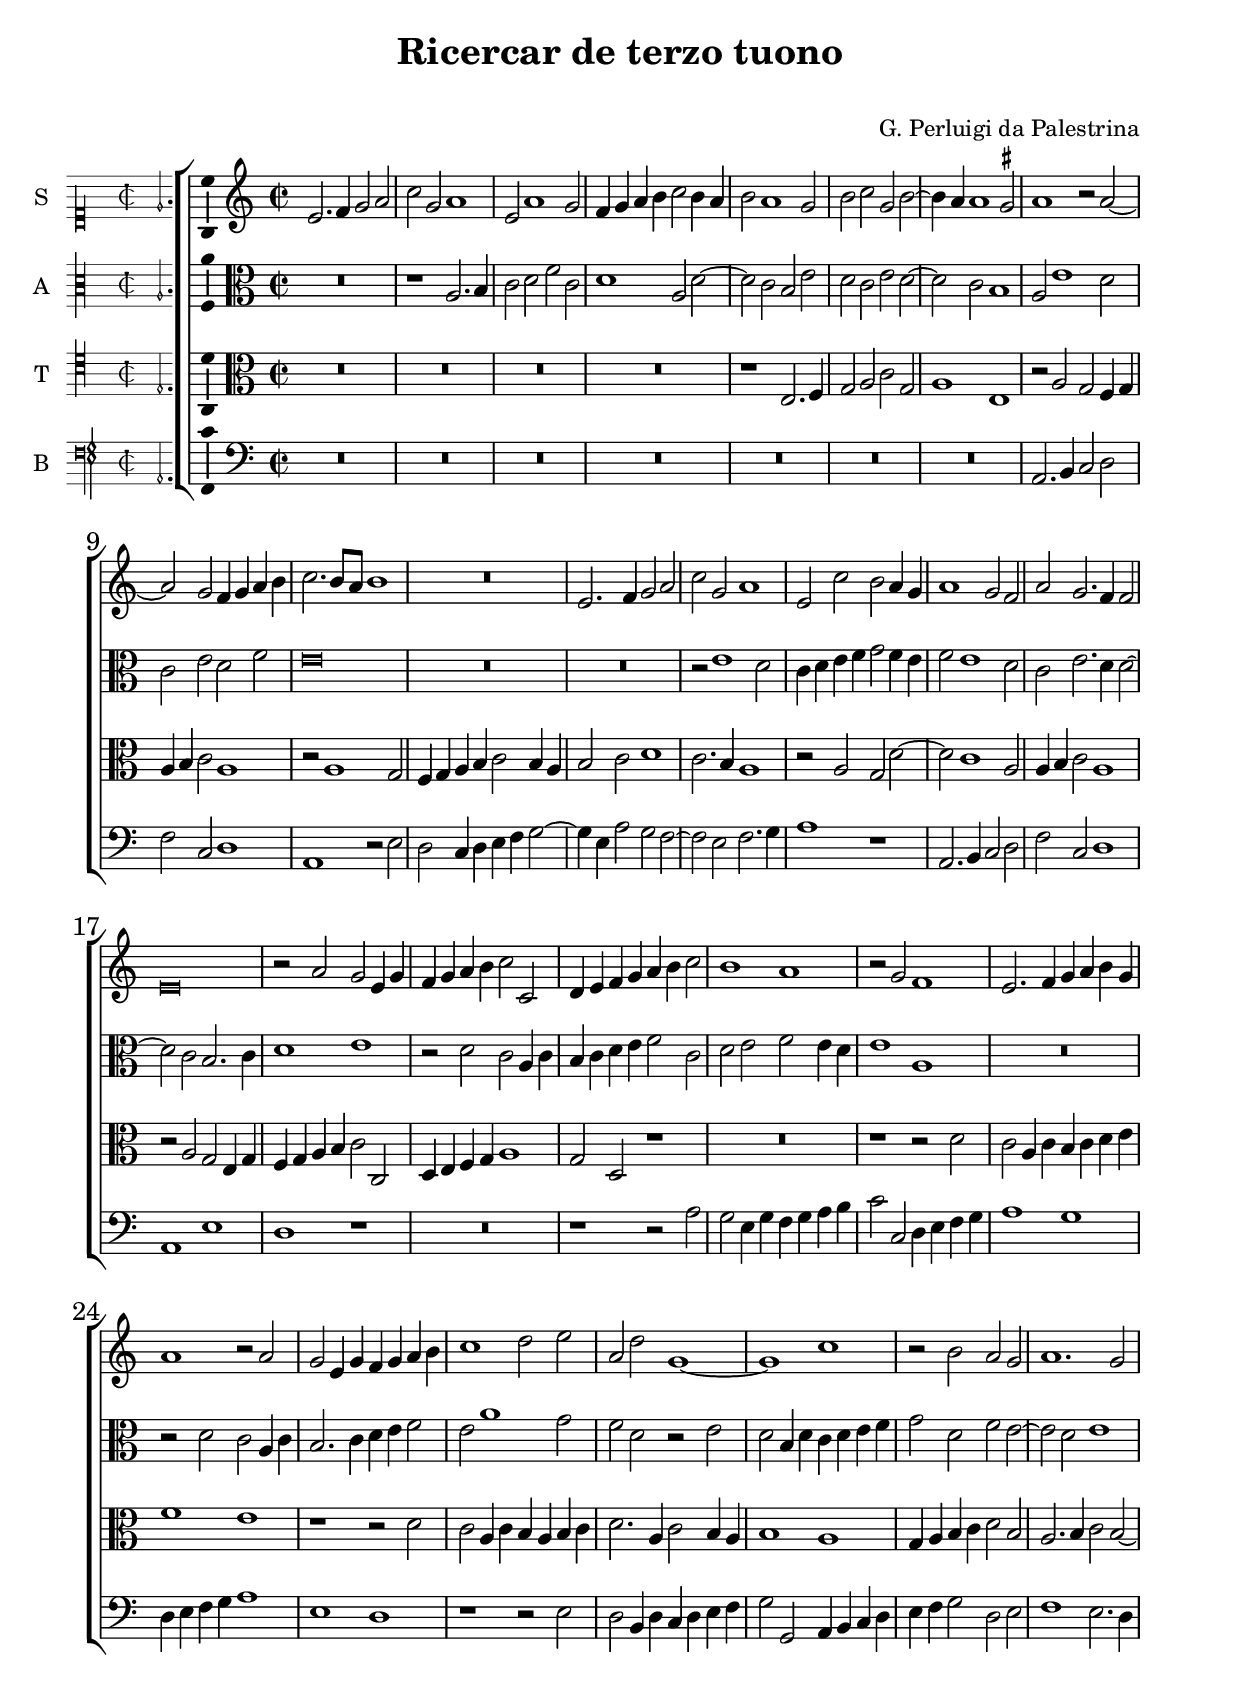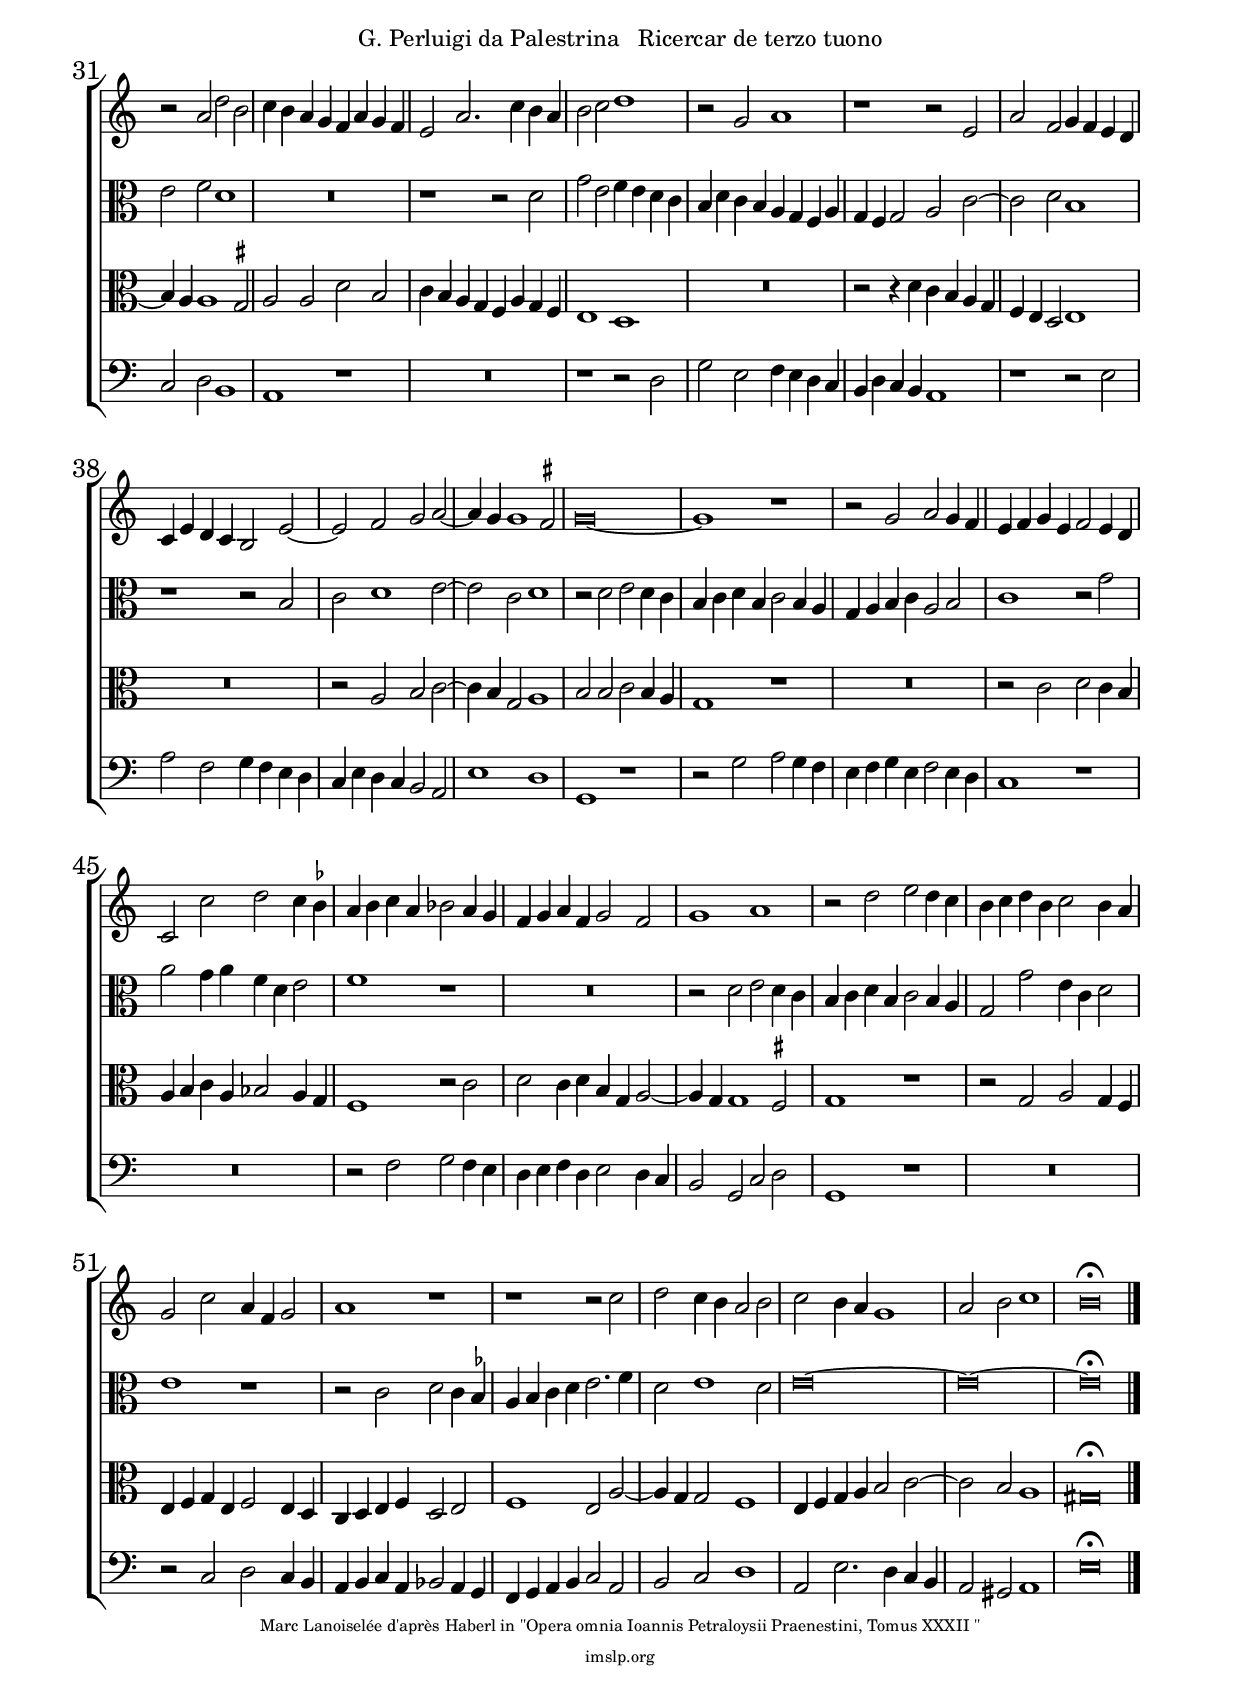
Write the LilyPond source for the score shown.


\paper {
  
  %indent = 20\mm  
  line-width = 176\mm		%160
  ragged-bottom = ##t
        oddHeaderMarkup = \markup \fill-line {
    % interpret markup if its not first page of the current book(part)
    \on-the-fly #not-first-page \line { "'"  \fromproperty #'header:title
"'" }
  }
  evenHeaderMarkup = \markup \fill-line {
    % interpret markup if its not first page of the current book(part)
    \on-the-fly #not-first-page \line {  \fromproperty #'header:composer " " \fromproperty #'header:title
 }
  }
  system-system-spacing = #'((basic-distance . 15) (padding . 1))
  bottom-margin = 15\mm
  
}

\layout {
  
      \context {
      \Score
      \override SpacingSpanner.common-shortest-duration =
        #(ly:make-moment 6/4)
    }
    \context {
    \Voice
    \consists "Ambitus_engraver"
    \override StaffSymbol.thickness = #1.75
  }
}


\version "2.19.40"

%#(set-global-staff-size 21)

\header {
  
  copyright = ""
    
  title = "Ricercar de terzo tuono"
  
  subtitle = " "
  
  composer = "G. Perluigi da Palestrina"
  
  arranger = ""
  
  instrument = ""
  
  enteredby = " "
  
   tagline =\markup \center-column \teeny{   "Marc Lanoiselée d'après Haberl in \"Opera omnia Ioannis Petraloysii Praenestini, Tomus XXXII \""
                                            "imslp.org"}
  
  % metre = "metre"
  
  % opus = "opus"
  
  %piece = "Tragédie David et Jonathas 1688"
  
  % poet = "poet"
  
  %copyright = \markup { \fontsize #-3 "non-commercial copy Welcome. Arrangement Marc  Lanoiselée d'après fond Philidor BNF"}
  
  
  
  
  
}



%///////////////Outils pour Parties///////////////// 

%\partial 4*2 \repeat volta 2{   

%\alternative{{\partial 4*1 fin1 }  { fin2  \bar "|." }} 

%\set Staff.clefTransposition = #7

%^\markup{\center-column { (tr) }}

%\set Score.repeatCommands = #'((volta "1") ) 

%\set Score.repeatCommands = #'((volta #f))

%/////////////////////////////////////////////////////
ficta = { \once \set suggestAccidentals = ##t }
hem = ^\markup{  \pad-around #0.4 \rotate # -90  "[ "}  %hémiole sur une note

delb =\override Staff.BarLine.transparent = ##t %bar transparent
adelb = \revert Staff.BarLine.transparent           %fin bar transparent

Cbarre={  \numericTimeSignature  %C barré aves 4/2
  \time 2/1
  \once \override Staff.TimeSignature.stencil = #ly:text-interface::print 
  \once \override Staff.TimeSignature.text = \markup \musicglyph 
#"timesig.C22" 
  \time 4/2 }

%************PartieUn**********************************
IncipitPartieUn ={ 
  
    \time 2/2
    \clef "petrucci-c1"
    \key c \major
    e'2.}

PartieUn = {
  \override NoteHead.style = #'baroque
   \override Score.BarNumber.font-size = #1
 \clef "treble"
 \key c \major
 \time 4/2
 \Cbarre
  e'2. f'4 g'2 a'2  |  % 1
 c''2 g'2 a'1  |  % 2
 e'2 a'1 g'2  |  % 3
 f'4   g'4   a'4   b'4   c''2 b'4   a'4    |  % 4
 b'2 a'1 g'2  |  % 5
 b'2 c''2 g'2 b'2 ~  |  % 6
 b'4   a'4   a'1 \ficta gis'2  |  % 7
 a'1 r2  a'2 ~  |  % 8
 a'2 g'2 f'4   g'4   a'4   b'4    |  % 9
 c''2. b'8   a'8   b'1  |  % 10
 R\breve   |  % 11
 e'2. f'4 g'2 a'2  |  % 12
 c''2 g'2 a'1  |  % 13
 e'2 c''2 b'2 a'4   g'4    |  % 14
 a'1 g'2 f'2  |  % 15
 a'2 g'2. f'4 f'2  |  % 16
 e'\breve  |  % 17
 r2  a'2 g'2 e'4   g'4    |  % 18
 f'4   g'4   a'4   b'4   c''2 c'2  |  % 19
 d'4   e'4   f'4   g'4   a'4   b'4   c''2  |  % 20
 b'1 a'1  |  % 21
 r2  g'2 f'1  |  % 22
 e'2. f'4 g'4   a'4   b'4   g'4    |  % 23
 a'1 r2  a'2  |  % 24
 g'2 e'4   g'4   f'4   g'4   a'4   b'4    |  % 25
 c''1 d''2 e''2  |  % 26
 a'2 d''2 g'1 ~  |  % 27
 g'1 c''1  |  % 28
 r2  b'2 a'2 g'2  |  % 29
 a'1. g'2  |  % 30
 r2  a'2 d''2 b'2  |  % 31
 c''4   b'4   a'4   g'4   f'4   a'4   g'4   f'4    |  % 32
 e'2 a'2. c''4 b'4   a'4    |  % 33
 b'2 c''2 d''1  |  % 34
 r2  g'2 a'1  |  % 35
 r1 r2  e'2  |  % 36
 a'2 f'2 g'4   f'4   e'4   d'4    |  % 37
 c'4  e'4   d'4  c'4   b2 e'2 ~  |  % 38
 e'2 f'2 g'2 a'2 ~  |  % 39
 a'4   g'4   g'1 \ficta fis'2  |  % 40
 g'\breve ~  |  % 41
 g'1 r1   |  % 42
 r2  g'2 a'2 g'4   f'4    |  % 43
 e'4   f'4   g'4   e'4   f'2 e'4   d'4    |  % 44
 c'2 c''2 d''2 c''4   \ficta bes'4    |  % 45
 a'4   b'4   c''4   a'4   bes'2 a'4   g'4    |  % 46
 f'4   g'4   a'4   f'4   g'2 f'2  |  % 47
 g'1 a'1  |  % 48
 r2  d''2 e''2 d''4   c''4    |  % 49
 b'4   c''4   d''4   b'4   c''2 b'4   a'4    |  % 50
 g'2 c''2 a'4   f'4   g'2  |  % 51
 a'1 r1   |  % 52
 r1 r2  c''2  |  % 53
 d''2 c''4   b'4   a'2 b'2  |  % 54
 c''2 b'4   a'4   g'1  |  % 55
 a'2 b'2 c''1  |  % 56
 b'\breve^\fermata
 \bar "|."

 


  }
  
%************PartieDeux**********************************
IncipitPartieDeux ={ 
  
    \time 2/2
    \clef "petrucci-c3"
    \key c \major
    a2.}


PartieDeux = {
  \override NoteHead.style = #'baroque
 \clef "alto"  %"treble"
 \key c \major
 \time 4/2
 \Cbarre
  R\breve   |  % 1
 r1  a2. b4  |  % 2
 c'2 d'2 f'2 c'2  |  % 3
 d'1 a2 d'2 ~  |  % 4
 d'2 c'2 b2 e'2  |  % 5
 d'2 c'2 e'2 d'2 ~  |  % 6
 d'2 c'2 b1  |  % 7
 a2 e'1 d'2  |  % 8
 c'2 e'2 d'2 f'2  |  % 9
 e'\breve  |  % 10
 R\breve   |  % 11
 R\breve   |  % 12
 r2  e'1 d'2  |  % 13
 c'4   d'4   e'4   f'4   g'2 f'4   e'4    |  % 14
 f'2 e'1 d'2  |  % 15
 c'2 e'2. d'4 d'2 ~  |  % 16
 d'2 c'2 b2. c'4  |  % 17
 d'1 e'1  |  % 18
 r2  d'2 c'2 a4   c'4    |  % 19
 b4   c'4   d'4   e'4   f'2 c'2  |  % 20
 d'2 e'2 f'2 e'4   d'4    |  % 21
 e'1 a1  |  % 22
 R\breve   |  % 23
 r2  d'2 c'2 a4   c'4    |  % 24
 b2. c'4 d'4   e'4   f'2  |  % 25
 e'2 a'1 g'2  |  % 26
 f'2 d'2 r2  e'2  |  % 27
 d'2 b4   d'4   c'4   d'4   e'4   f'4    |  % 28
 g'2 d'2 f'2 e'2 ~  |  % 29
 e'2 d'2 e'1  |  % 30
 e'2 f'2 d'1  |  % 31
 R\breve   |  % 32
 r1 r2  d'2  |  % 33
 g'2 e'2 f'4   e'4   d'4   c'4    |  % 34
 b4   d'4   c'4   b4   a4   g4   f4   a4    |  % 35
 g4   f4   g2 a2 c'2 ~  |  % 36
 c'2 d'2 b1  |  % 37
 r1 r2  b2  |  % 38
 c'2 d'1 e'2 ~  |  % 39
 e'2 c'2 d'1  |  % 40
 r2  d'2 e'2 d'4   c'4    |  % 41
 b4   c'4   d'4   b4   c'2 b4   a4    |  % 42
 g4   a4   b4   c'4   a2 b2  |  % 43
 c'1 r2  g'2  |  % 44
 a'2 g'4   a'4   f'4   d'4   e'2  |  % 45
 f'1 r1   |  % 46
 R\breve   |  % 47
 r2  d'2 e'2 d'4   c'4    |  % 48
 b4   c'4   d'4   b4   c'2 b4   a4    |  % 49
 g2 g'2 e'4   c'4   d'2  |  % 50
 e'1 r1   |  % 51
 r2  c'2 d'2 c'4   \ficta bes4    |  % 52
 a4   b4   c'4   d'4   e'2. f'4  |  % 53
 d'2 e'1 d'2  |  % 54
 e'\breve ~  |  % 55
 e'\breve ~ |  % 56
 e'\breve^\fermata
 \bar "|."


}


%****************Partietrois********************************
IncipitPartieTrois ={   
    \time 2/2
    \clef "petrucci-c4"
    \key c \major
    e2.}



PartieTrois = {
  \override NoteHead.style = #'baroque
 \clef "alto"  
 \key c \major
 \time 4/2
 \Cbarre
 R\breve*4   |  % 1
  r1  e2. f4  |  % 5
 g2 a2 c'2 g2  |  % 6
 a1 e1  |  % 7
 r2  a2 g2 f4   g4    |  % 8
 a4   b4   c'2 a1  |  % 9
 r2  a1 g2  |  % 10
 f4   g4   a4   b4   c'2 b4   a4    |  % 11
 b2 c'2 d'1  |  % 12
 c'2. b4 a1  |  % 13
 r2  a2 g2 d'2 ~  |  % 14
 d'2 c'1 a2  |  % 15
 a4   b4   c'2 a1  |  % 16
 r2  a2 g2 e4   g4    |  % 17
 f4   g4   a4   b4   c'2 c2  |  % 18
 d4   e4   f4   g4   a1  |  % 19
 g2 d2 r1   |  % 20
 R\breve   |  % 21
 r1 r2  d'2  |  % 22
 c'2 a4   c'4   b4   c'4   d'4   e'4    |  % 23
 f'1 e'1  |  % 24
 r1 r2  d'2  |  % 25
 c'2 a4   c'4   b4   a4   b4   c'4    |  % 26
 d'2. a4 c'2 b4   a4    |  % 27
 b1 a1  |  % 28
 g4   a4   b4   c'4   d'2 b2  |  % 29
 a2. b4 c'2 b2 ~  |  % 30
 b4   a4   a1 \ficta gis2  |  % 31
 a2 a2 d'2 b2  |  % 32
 c'4   b4   a4   g4   f4   a4   g4   f4    |  % 33
 e1 d1  |  % 34
 R\breve   |  % 35
 r2 r4  d'4 c'4   b4   a4   g4    |  % 36
 f4   e4   d2 e1  |  % 37
 R\breve   |  % 38
 r2  a2 b2 c'2 ~  |  % 39
 c'4   b4   g2 a1  |  % 40
 b2 b2 c'2 b4   a4    |  % 41
 g1 r1   |  % 42
 R\breve   |  % 43
 r2  c'2 d'2 c'4   b4    |  % 44
 a4   b4   c'4   a4   bes2 a4   g4    |  % 45
 f1 r2  c'2  |  % 46
 d'2 c'4   d'4   b4   g4   a2 ~  |  % 47
 a4   g4   g1 \ficta fis2  |  % 48
 g1 r1   |  % 49
 r2  g2 a2 g4   f4    |  % 50
 e4   f4   g4   e4   f2 e4   d4    |  % 51
 c4   d4   e4   f4   d2 e2  |  % 52
 f1 e2 a2 ~  |  % 53
 a4   g4   g2 f1  |  % 54
 e4   f4   g4   a4   b2 c'2 ~  |  % 55
 c'2 b2 a1  |  % 56
 gis\breve^\fermata
 \bar "|."
  

}


%****************PartieQuatre********************************
IncipitPartieQuatre ={   
     \time 2/2
    \clef "petrucci-f"
    \key c \major
    a,2.}


PartieQuatre = {
  \override NoteHead.style = #'baroque
 \clef "bass"
 \key c \major
 \time 4/2
 \Cbarre
  R\breve*7   |  % 1
  a,2. b,4 c2 d2  |  % 8
 f2 c2 d1  |  % 9
 a,1 r2  e2  |  % 10
 d2 c4   d4   e4   f4   g2 ~  |  % 11
 g4   e4   a2 g2 f2 ~  |  % 12
 f2 e2 f2. g4  |  % 13
 a1 r1   |  % 14
 a,2. b,4 c2 d2  |  % 15
 f2 c2 d1  |  % 16
 a,1 e1  |  % 17
 d1 r1   |  % 18
 R\breve   |  % 19
 r1 r2  a2  |  % 20
 g2 e4   g4   f4   g4   a4   b4    |  % 21
 c'2 c2 d4   e4   f4   g4    |  % 22
 a1 g1  |  % 23
 d4   e4   f4   g4   a1  |  % 24
 e1 d1  |  % 25
 r1 r2  e2  |  % 26
 d2 b,4   d4   c4   d4   e4   f4    |  % 27
 g2 g,2 a,4   b,4   c4   d4    |  % 28
 e4   f4   g2 d2 e2  |  % 29
 f1 e2. d4  |  % 30
 c2 d2 b,1  |  % 31
 a,1 r1   |  % 32
 R\breve   |  % 33
 r1 r2  d2  |  % 34
 g2 e2 f4   e4   d4   c4    |  % 35
 b,4   d4   c4   b,4   a,1  |  % 36
 r1 r2  e2  |  % 37
 a2 f2 g4   f4   e4   d4    |  % 38
 c4   e4   d4   c4   b,2 a,2  |  % 39
 e1 d1  |  % 40
 g,1 r1   |  % 41
 r2  g2 a2 g4   f4    |  % 42
 e4   f4   g4   e4   f2 e4   d4    |  % 43
 c1 r1   |  % 44
 R\breve   |  % 45
 r2  f2 g2 f4   e4    |  % 46
 d4   e4   f4   d4   e2 d4   c4    |  % 47
 b,2 g,2 c2 d2  |  % 48
 g,1 r1   |  % 49
 R\breve   |  % 50
 r2  c2 d2 c4   b,4    |  % 51
 a,4   b,4   c4   a,4   bes,2 a,4   g,4    |  % 52
 f,4   g,4   a,4   b,4   c2 a,2  |  % 53
 b,2 c2 d1  |  % 54
 a,2 e2. d4 c4   b,4    |  % 55
 a,2 gis,2 a,1  |  % 56
 e\breve^\fermata
 \bar "|."


}

%************PartieCinq**************************
IncipitPartieCinq ={   
    \time 4/4
    \clef "petrucci-f3"
    \key c \major
    d1}

PartieCinq = {
  \override NoteHead.style = #'baroque
  
}
%******* Paroles ****************


%+++++++++++++++++++++++VoixUnI+++++++++
VoixUnI = \lyricmode {
  _
  
}

%++++++++++++++++++++ VoixDeuxI+++++++++++
VoixDeuxI =  \lyricmode { 
  _
 
}
%++++++++++++++++++ VoixTroisI +++++++++++
VoixTroisI =  \lyricmode { 
  _
}



%++++++++++++++++ Voix TroisI ++++++++++
VoixTroisI =  \lyricmode {  	 
 _
}

%++++++++++++++++ Voix TroisI ++++++++++
VoixQuatre =  \lyricmode {  	 
 _
}
%+++++++++Fin des paroles+++++

%************************************************
\score {
  
  
  \new ChoirStaff { 
    <<

   \new Voice = "PartieUn"  <<

      \set Staff.instrumentName = #"S"
      \incipit \IncipitPartieUn
      
      \PartieUn 
      
    >>
    %-----------------------------------------------------------
    \new Voice = "PartieUn"  <<

      \set Staff.instrumentName = #"A"
      \incipit \IncipitPartieDeux
      
      \PartieDeux
      
      
    >>
    
    %----------------------------------------------------------
    
   \new Voice = "PartieUn"  <<

      \set Staff.instrumentName = #"T"
      \incipit \IncipitPartieTrois
      \PartieTrois
      
   >>
    %--------------------------------------------------------------
    
    \new Voice = "PartieUn"  <<

      \set Staff.instrumentName = #"B"
      \incipit \IncipitPartieQuatre
    
    \PartieQuatre
    
    
    >>
 
    %---------------------------------------------------------------
    
     
  >>
}
   \layout {
     
   }
 \midi {
       \set Score.midiInstrument = #"oboe"
    \tempo 1 = 44
  }
}

